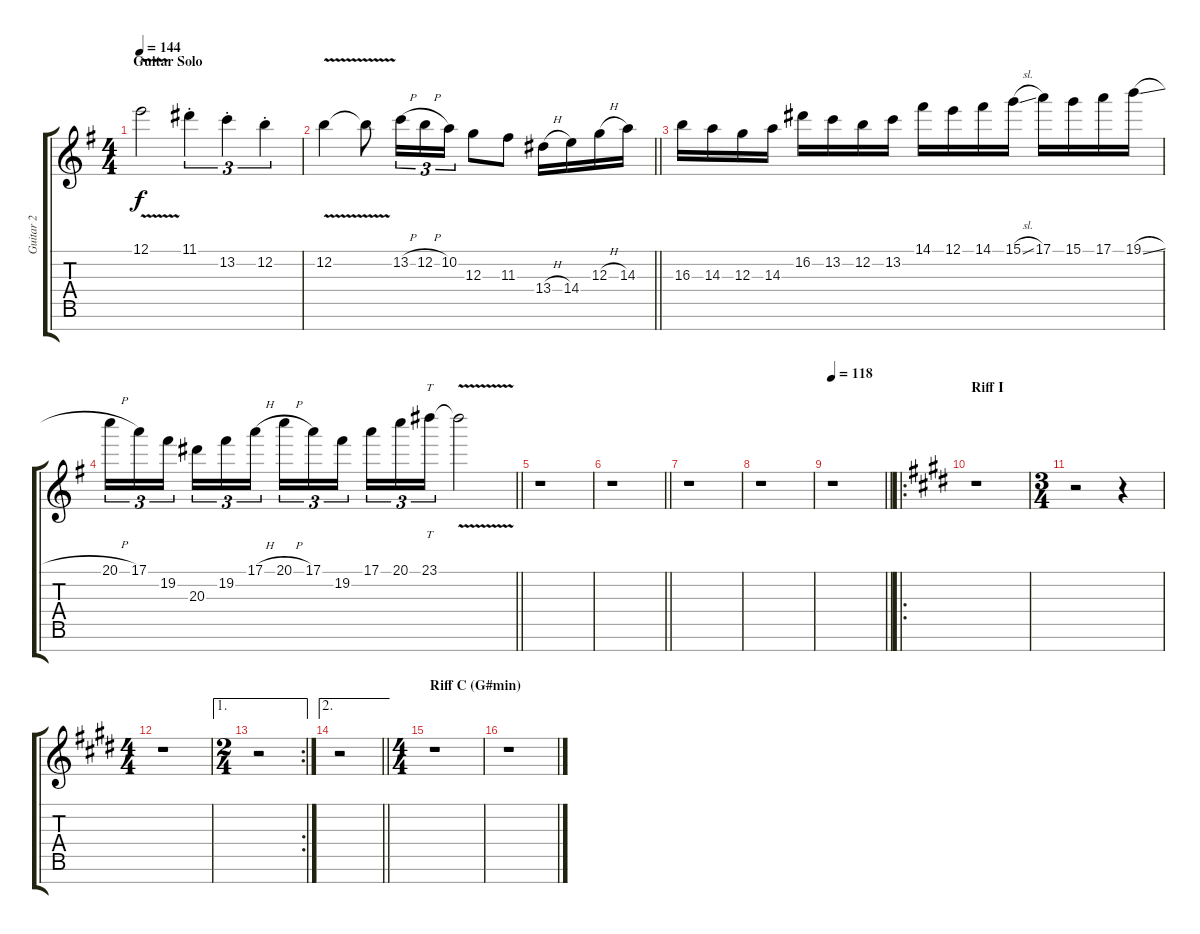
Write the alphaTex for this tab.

\track ("Guitar 2" "Guitar 2") {instrument overdrivenguitar}
\staff {score tabs}
\tuning (E4 B3 G3 D3 A2 E2 B1) {hide}
\ts (4 4)
\section ("" "Guitar Solo")
\tempo 144
\clef g2
\ks eminor
12.1{v}.2{dy f} 11.1{st}.4{tu (3 2)} 13.2{st}.4{tu (3 2)} 12.2{st}.4{tu (3 2)} |
\barLineRight lightlight
12.2{v}.4 12.2{t}.8 13.2{h}.16{tu (3 2)} 12.2{h}.16{tu (3 2)} 10.2.16{tu (3 2)} 12.3.8 11.3.8 13.4{h}.16 14.4.16 12.3{h}.16 14.3.16 |
16.3.16 14.3.16 12.3.16 14.3.16 16.2.16 13.2.16 12.2.16 13.2.16 14.1.16 12.1.16 14.1.16 15.1{sl}.16 17.1.16 15.1.16 17.1.16 19.1{sl}.16 |
\barLineRight lightlight
20.1{h}.16{tu (3 2)} 17.1.16{tu (3 2)} 19.2.16{tu (3 2)} 20.3.16{tu (3 2)} 19.2.16{tu (3 2)} 17.1{h}.16{tu (3 2)} 20.1{h}.16{tu (3 2)} 17.1.16{tu (3 2)} 19.2.16{tu (3 2)} 17.1.16{tu (3 2)} 20.1.16{tu (3 2)} 23.1.16{tt tu (3 2)} 23.1{v t}.2 |
r.1 |
\barLineRight lightlight
r.1 |
r.1 |
r.1 |
\tempo 118
\barLineRight lightlight
r.1 |
\ro
\section ("" "Riff I")
\ks c#minor
r.1 |
\ts (3 4)
r.2 r.4 |
\ts (4 4)
r.1 |
\ae 1
\rc 2
\ts (2 4)
r.2 |
\ae 2
\barLineRight lightlight
r.2 |
\ts (4 4)
\section ("" "Riff C (G#min)")
r.1 |
r.1
